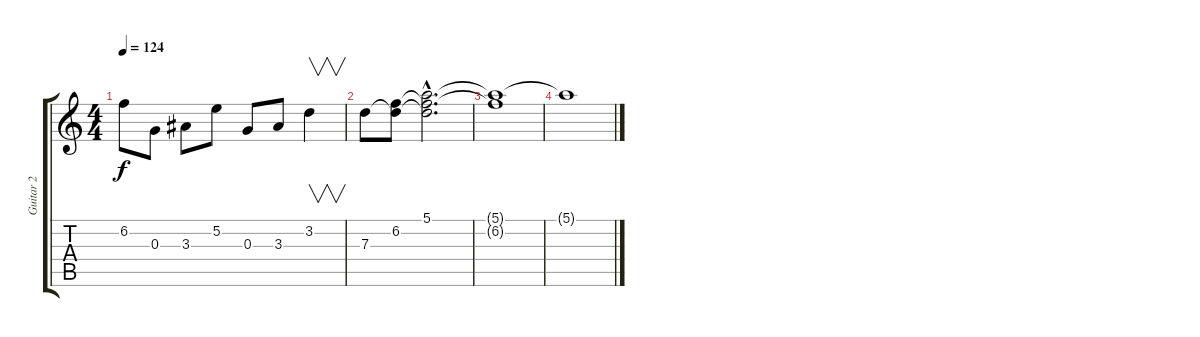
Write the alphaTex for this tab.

\track ("Guitar 2" "Guitar 2") {instrument electricguitarclean}
\staff {score tabs}
\tuning (E4 B3 G3 D3 A2 E2) {hide}
\ts (4 4)
\tempo 124
\clef g2
\ks c
6.2.8{dy f} 0.3.8 3.3.8 5.2.8 0.3.8 3.3.8 3.2.4{v} |
7.3.8 (6.2 7.3{t}).8 (5.1{hac} 6.2{hac t} 7.3{hac t}).2{d} |
(5.1{t} 6.2{t}).1 |
5.1{t}.1
